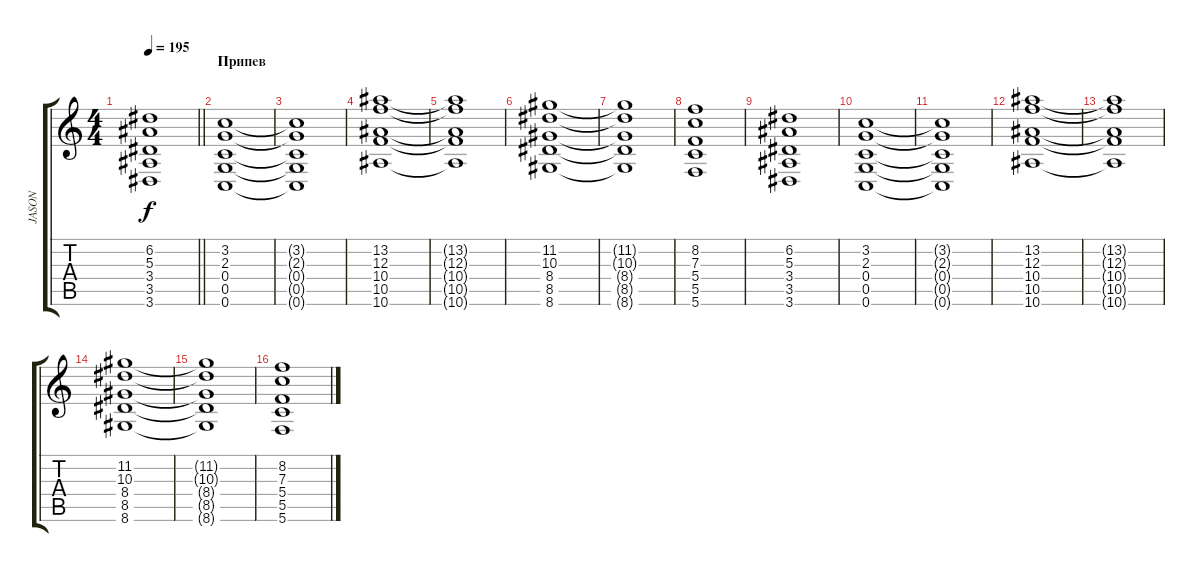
\track ("JASON" "JASON") {instrument distortionguitar}
\staff {score tabs}
\tuning (D4 A3 F3 C3 G2 C2) {hide}
\ts (4 4)
\tempo 195
\clef g2
\barLineRight lightlight
\ks c
(6.2 5.3 3.4 3.5 3.6).1{dy f} |
\section ("" "Припев")
(3.2 2.3 0.4 0.5 0.6).1 |
(3.2{t} 2.3{t} 0.4{t} 0.5{t} 0.6{t}).1 |
(13.2 12.3 10.4 10.5 10.6).1 |
(13.2{t} 12.3{t} 10.4{t} 10.5{t} 10.6{t}).1 |
(11.2 10.3 8.4 8.5 8.6).1 |
(11.2{t} 10.3{t} 8.4{t} 8.5{t} 8.6{t}).1 |
(8.2 7.3 5.4 5.5 5.6).1 |
(6.2 5.3 3.4 3.5 3.6).1 |
(3.2 2.3 0.4 0.5 0.6).1 |
(3.2{t} 2.3{t} 0.4{t} 0.5{t} 0.6{t}).1 |
(13.2 12.3 10.4 10.5 10.6).1 |
(13.2{t} 12.3{t} 10.4{t} 10.5{t} 10.6{t}).1 |
(11.2 10.3 8.4 8.5 8.6).1 |
(11.2{t} 10.3{t} 8.4{t} 8.5{t} 8.6{t}).1 |
(8.2 7.3 5.4 5.5 5.6).1
